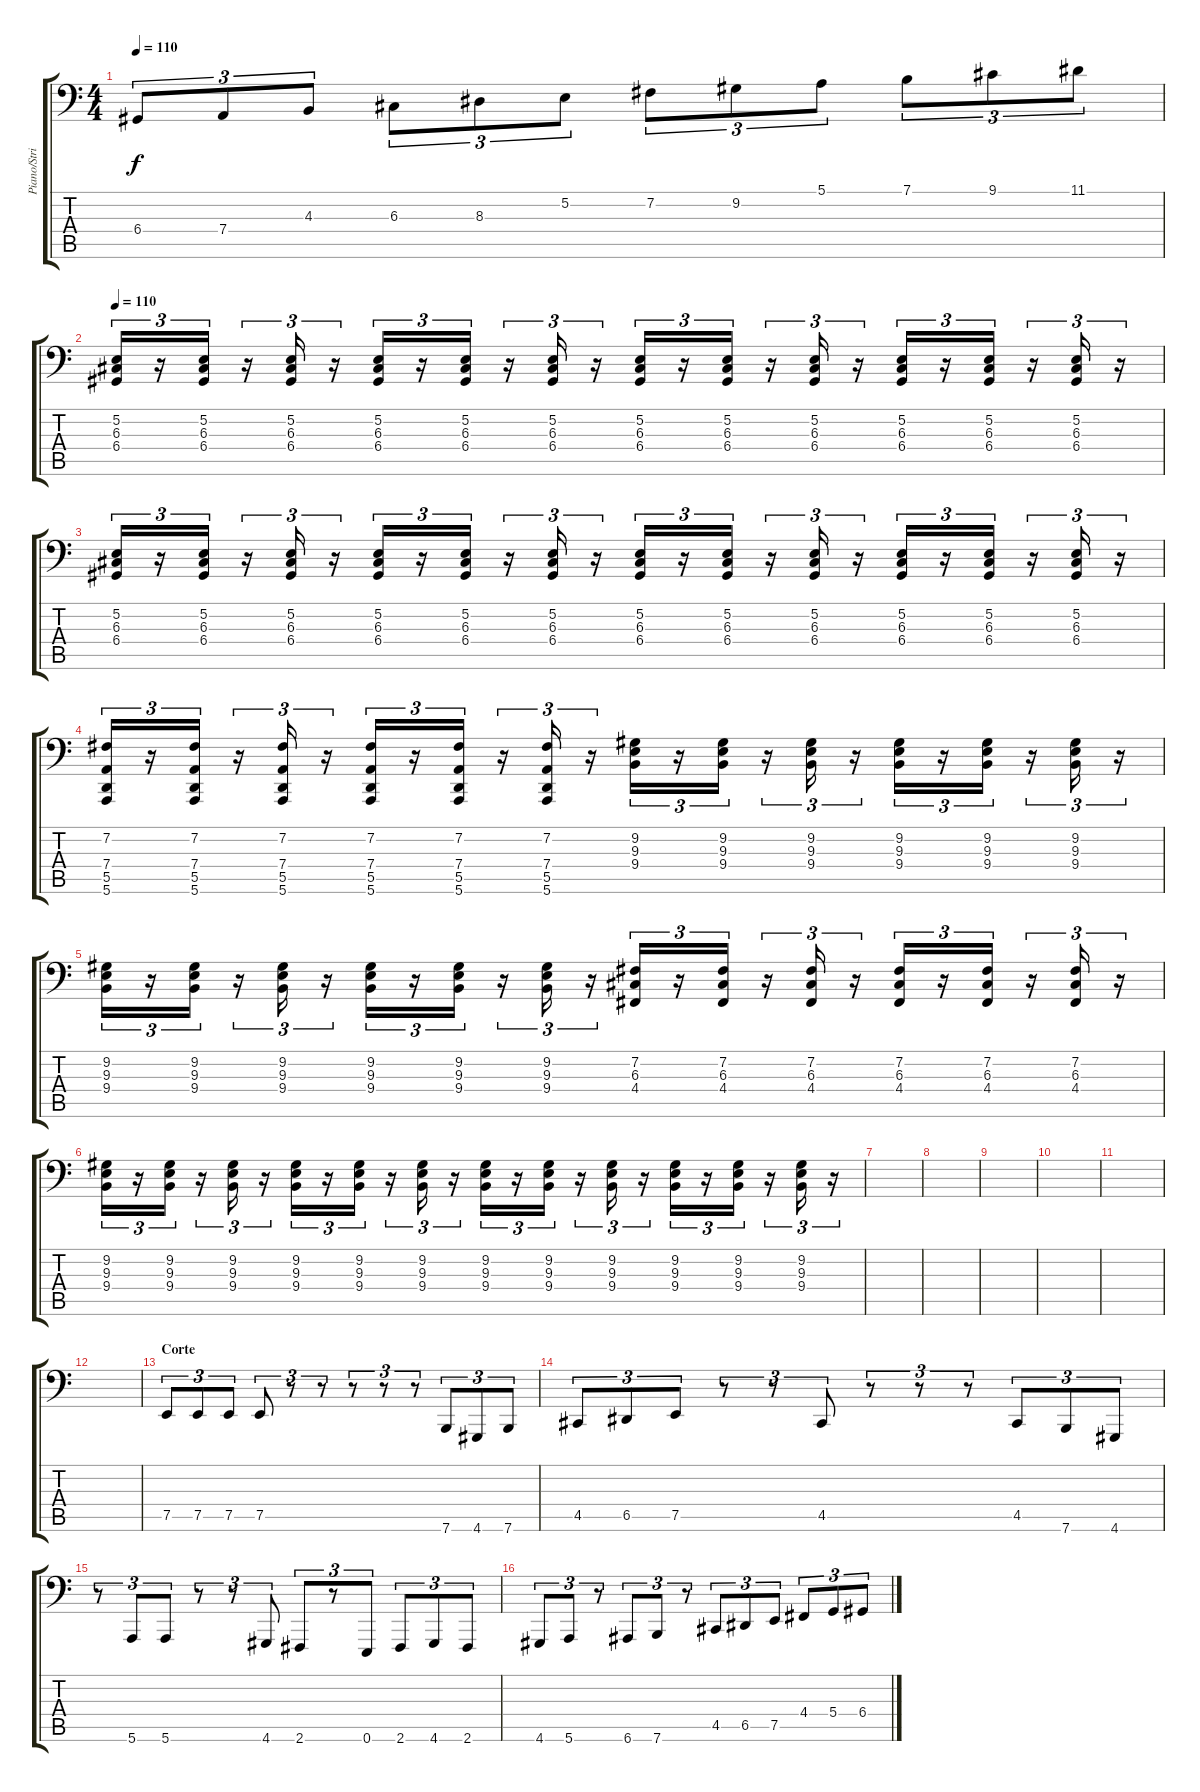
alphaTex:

\track ("Piano/Strings" "Piano/Stri") {instrument acousticgrandpiano}
\staff {score tabs}
\tuning (E3 B2 G2 D2 A1 E1) {hide}
\ts (4 4)
\tempo 110
\clef f4
\ks c
6.4.8{tu (3 2) dy f} 7.4.8{tu (3 2)} 4.3.8{tu (3 2)} 6.3.8{tu (3 2)} 8.3.8{tu (3 2)} 5.2.8{tu (3 2)} 7.2.8{tu (3 2)} 9.2.8{tu (3 2)} 5.1.8{tu (3 2)} 7.1.8{tu (3 2)} 9.1.8{tu (3 2)} 11.1.8{tu (3 2)} |
\tempo 110
(5.2 6.3 6.4).16{tu (3 2) volume 11} r.16{tu (3 2)} (5.2 6.3 6.4).16{tu (3 2)} r.16{tu (3 2)} (5.2 6.3 6.4).16{tu (3 2)} r.16{tu (3 2)} (5.2 6.3 6.4).16{tu (3 2)} r.16{tu (3 2)} (5.2 6.3 6.4).16{tu (3 2)} r.16{tu (3 2)} (5.2 6.3 6.4).16{tu (3 2)} r.16{tu (3 2)} (5.2 6.3 6.4).16{tu (3 2)} r.16{tu (3 2)} (5.2 6.3 6.4).16{tu (3 2)} r.16{tu (3 2)} (5.2 6.3 6.4).16{tu (3 2)} r.16{tu (3 2)} (5.2 6.3 6.4).16{tu (3 2)} r.16{tu (3 2)} (5.2 6.3 6.4).16{tu (3 2)} r.16{tu (3 2)} (5.2 6.3 6.4).16{tu (3 2)} r.16{tu (3 2)} |
(5.2 6.3 6.4).16{tu (3 2)} r.16{tu (3 2)} (5.2 6.3 6.4).16{tu (3 2)} r.16{tu (3 2)} (5.2 6.3 6.4).16{tu (3 2)} r.16{tu (3 2)} (5.2 6.3 6.4).16{tu (3 2)} r.16{tu (3 2)} (5.2 6.3 6.4).16{tu (3 2)} r.16{tu (3 2)} (5.2 6.3 6.4).16{tu (3 2)} r.16{tu (3 2)} (5.2 6.3 6.4).16{tu (3 2)} r.16{tu (3 2)} (5.2 6.3 6.4).16{tu (3 2)} r.16{tu (3 2)} (5.2 6.3 6.4).16{tu (3 2)} r.16{tu (3 2)} (5.2 6.3 6.4).16{tu (3 2)} r.16{tu (3 2)} (5.2 6.3 6.4).16{tu (3 2)} r.16{tu (3 2)} (5.2 6.3 6.4).16{tu (3 2)} r.16{tu (3 2)} |
(7.2 7.4 5.5 5.6).16{tu (3 2)} r.16{tu (3 2)} (7.2 7.4 5.5 5.6).16{tu (3 2)} r.16{tu (3 2)} (7.2 7.4 5.5 5.6).16{tu (3 2)} r.16{tu (3 2)} (7.2 7.4 5.5 5.6).16{tu (3 2)} r.16{tu (3 2)} (7.2 7.4 5.5 5.6).16{tu (3 2)} r.16{tu (3 2)} (7.2 7.4 5.5 5.6).16{tu (3 2)} r.16{tu (3 2)} (9.2 9.3 9.4).16{tu (3 2)} r.16{tu (3 2)} (9.2 9.3 9.4).16{tu (3 2)} r.16{tu (3 2)} (9.2 9.3 9.4).16{tu (3 2)} r.16{tu (3 2)} (9.2 9.3 9.4).16{tu (3 2)} r.16{tu (3 2)} (9.2 9.3 9.4).16{tu (3 2)} r.16{tu (3 2)} (9.2 9.3 9.4).16{tu (3 2)} r.16{tu (3 2)} |
(9.2 9.3 9.4).16{tu (3 2)} r.16{tu (3 2)} (9.2 9.3 9.4).16{tu (3 2)} r.16{tu (3 2)} (9.2 9.3 9.4).16{tu (3 2)} r.16{tu (3 2)} (9.2 9.3 9.4).16{tu (3 2)} r.16{tu (3 2)} (9.2 9.3 9.4).16{tu (3 2)} r.16{tu (3 2)} (9.2 9.3 9.4).16{tu (3 2)} r.16{tu (3 2)} (7.2 6.3 4.4).16{tu (3 2)} r.16{tu (3 2)} (7.2 6.3 4.4).16{tu (3 2)} r.16{tu (3 2)} (7.2 6.3 4.4).16{tu (3 2)} r.16{tu (3 2)} (7.2 6.3 4.4).16{tu (3 2)} r.16{tu (3 2)} (7.2 6.3 4.4).16{tu (3 2)} r.16{tu (3 2)} (7.2 6.3 4.4).16{tu (3 2)} r.16{tu (3 2)} |
(9.2 9.3 9.4).16{tu (3 2)} r.16{tu (3 2)} (9.2 9.3 9.4).16{tu (3 2)} r.16{tu (3 2)} (9.2 9.3 9.4).16{tu (3 2)} r.16{tu (3 2)} (9.2 9.3 9.4).16{tu (3 2)} r.16{tu (3 2)} (9.2 9.3 9.4).16{tu (3 2)} r.16{tu (3 2)} (9.2 9.3 9.4).16{tu (3 2)} r.16{tu (3 2)} (9.2 9.3 9.4).16{tu (3 2)} r.16{tu (3 2)} (9.2 9.3 9.4).16{tu (3 2)} r.16{tu (3 2)} (9.2 9.3 9.4).16{tu (3 2)} r.16{tu (3 2)} (9.2 9.3 9.4).16{tu (3 2)} r.16{tu (3 2)} (9.2 9.3 9.4).16{tu (3 2)} r.16{tu (3 2)} (9.2 9.3 9.4).16{tu (3 2)} r.16{tu (3 2)} |
|
|
|
|
|
|
\section ("" "Corte")
7.5.8{tu (3 2) volume 16 instrument stringensemble1} 7.5.8{tu (3 2)} 7.5.8{tu (3 2)} 7.5.8{tu (3 2)} r.8{tu (3 2)} r.8{tu (3 2)} r.8{tu (3 2)} r.8{tu (3 2)} r.8{tu (3 2)} 7.6.8{tu (3 2)} 4.6.8{tu (3 2)} 7.6.8{tu (3 2)} |
4.5.8{tu (3 2)} 6.5.8{tu (3 2)} 7.5.8{tu (3 2)} r.8{tu (3 2)} r.8{tu (3 2)} 4.5.8{tu (3 2)} r.8{tu (3 2)} r.8{tu (3 2)} r.8{tu (3 2)} 4.5.8{tu (3 2)} 7.6.8{tu (3 2)} 4.6.8{tu (3 2)} |
r.8{tu (3 2)} 5.6.8{tu (3 2)} 5.6.8{tu (3 2)} r.8{tu (3 2)} r.8{tu (3 2)} 4.6.8{tu (3 2)} 2.6.8{tu (3 2)} r.8{tu (3 2)} 0.6.8{tu (3 2)} 2.6.8{tu (3 2)} 4.6.8{tu (3 2)} 2.6.8{tu (3 2)} |
4.6.8{tu (3 2)} 5.6.8{tu (3 2)} r.8{tu (3 2)} 6.6.8{tu (3 2)} 7.6.8{tu (3 2)} r.8{tu (3 2)} 4.5.8{tu (3 2)} 6.5.8{tu (3 2)} 7.5.8{tu (3 2)} 4.4.8{tu (3 2)} 5.4.8{tu (3 2)} 6.4.8{tu (3 2)}
